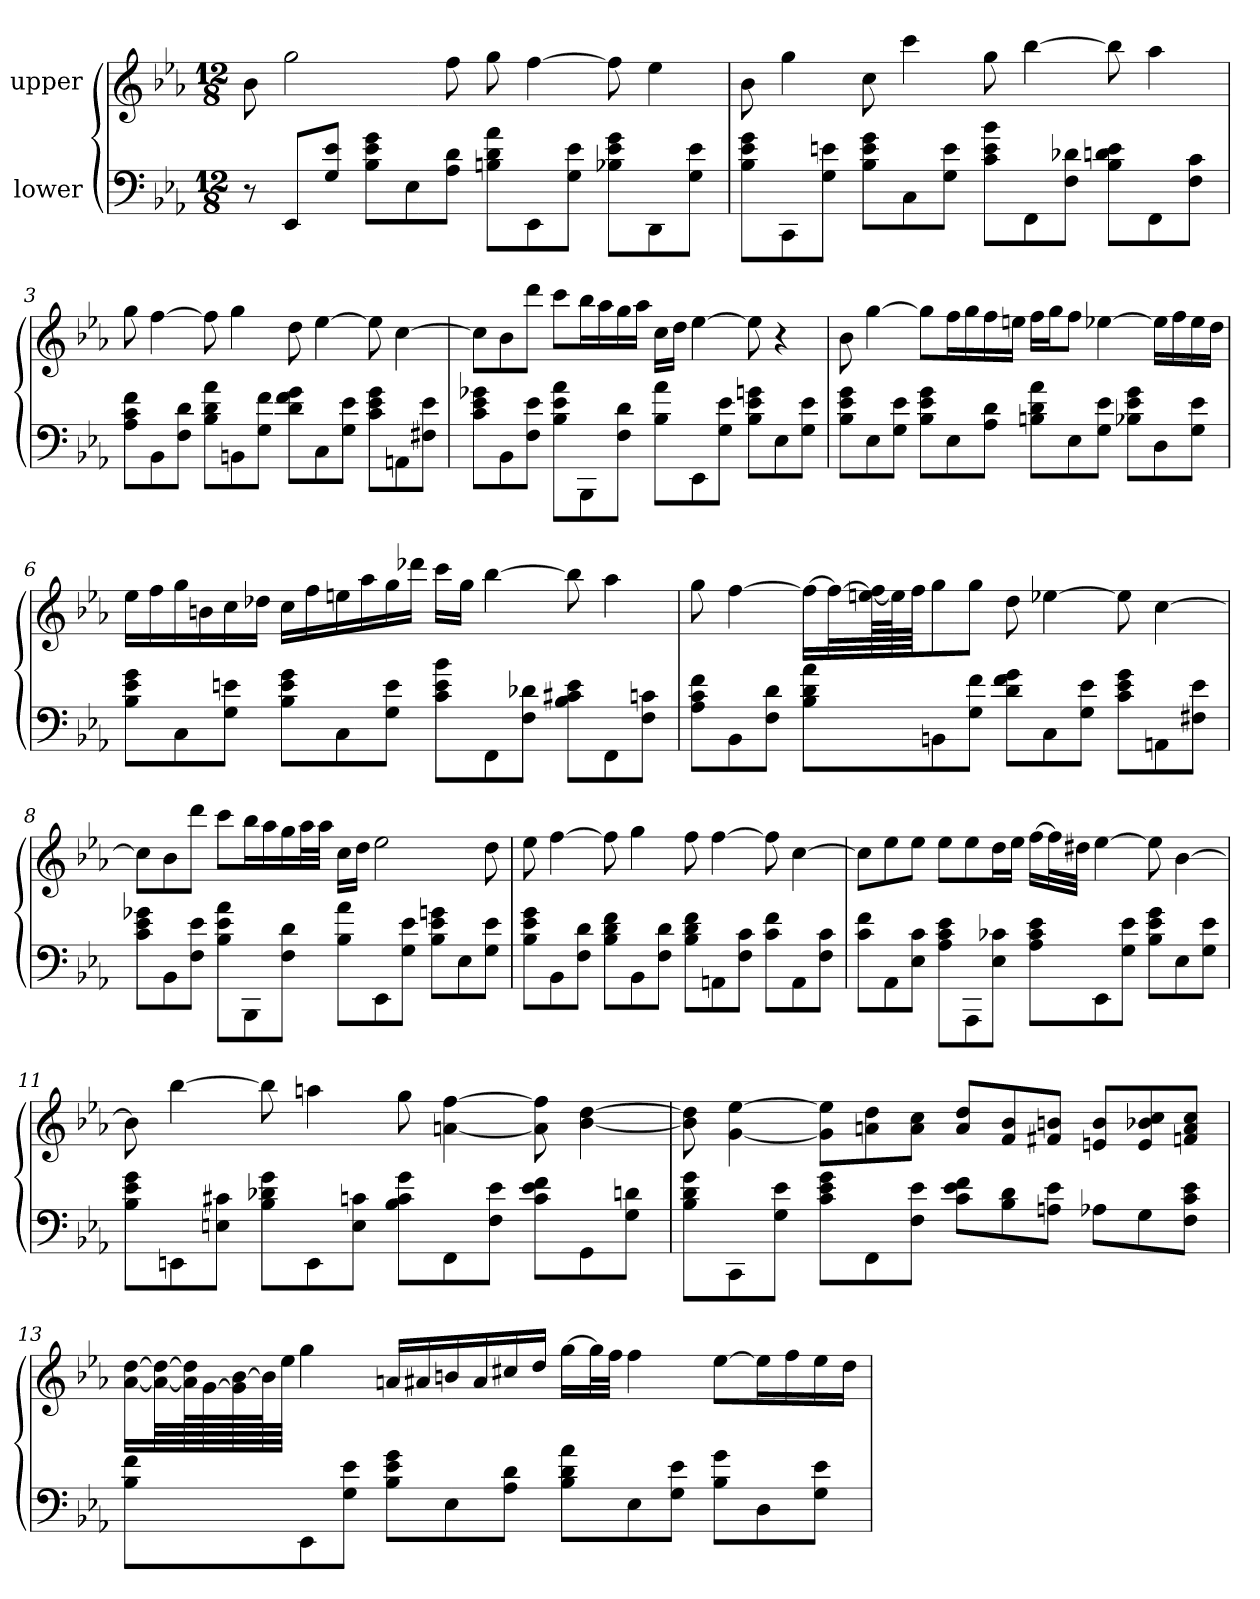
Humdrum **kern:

**kern	**kern
*part2	*part1
*staff2	*staff1
*I"lower	*I"upper
*clefF4	*clefG2
*k[b-e-a-]	*k[b-e-a-]
*E-:	*E-:
*M12/8	*M12/8
=1	=1
8r	8b-\
8EE-/L	2gg\
8G/ 8e-/J	.
8B-\ 8e-\ 8g\L	.
8E-\	.
8A-\ 8d\J	8ff\
8Bn\ 8d\ 8a-\L	8gg\
8EE-\	[4ff\
8G\ 8e-\J	.
8B-X\ 8e-\ 8g\L	8ff\]
8DD\	4ee-\
8G\ 8e-\J	.
=2	=2
8B-\ 8e-\ 8g\L	8b-\
8CC\	4gg\
8G\ 8en\J	.
8B-\ 8e\ 8g\L	8cc\
8C\	4ccc\
8G\ 8e\J	.
8c\ 8e\ 8b-\L	8gg\
8FF\	[4bb-\
8F\ 8d-X\J	.
8B-\ 8dn\ 8e\L	8bb-\]
8FF\	4aa-\
8F\ 8c\J	.
!!LO:LB:g=z
=3	=3
8A-\ 8c\ 8f\L	8gg\
8BB-\	[4ff\
8F\ 8d\J	.
8B-\ 8d\ 8a-\L	8ff\]
8BBn\	4gg\
8G\ 8f\J	.
8d\ 8f\ 8g\L	8dd\
8C\	[4ee-\
8G\ 8e-\J	.
8c\ 8e-\ 8g\L	8ee-\]
8AAn\	[4cc\
8F#X\ 8e-\J	.
=4	=4
8c\ 8e-\ 8g-X\L	8cc\L]
8BB-\	8b-\
8F\ 8e-\J	8ddd\J
8B-\ 8e-\ 8a-\L	8ccc\L
8BBB-\	16bb-\L
.	16aa-\
8F\ 8d\J	16gg\
.	16aa-\JJ
8B-\ 8a-\L	16cc\LL
.	16dd\JJ
8EE-\	[4ee-\
8G\ 8e-\J	.
8B-\ 8e-\ 8gn\L	8ee-\]
8E-\	4r
8G\ 8e-\J	.
!!LO:LB:g=z
=5	=5
8B-\ 8e-\ 8g\L	8b-\
8E-\	[4gg\
8G\ 8e-\J	.
8B-\ 8e-\ 8g\L	8gg\L]
8E-\	16ff\L
.	16gg\
8A-\ 8d\J	16ff\
.	16een\JJ
8Bn\ 8d\ 8a-\L	16ff\LL
.	16gg\J
8E-\	8ff\J
8G\ 8e-\J	[4ee-X\
8B-X\ 8e-\ 8g\L	.
8D\	16ee-\LL]
.	16ff\
8G\ 8e-\J	16ee-\
.	16dd\JJ
=6	=6
8B-\ 8e-\ 8g\L	16ee-\LL
.	16ff\
8C\	16gg\
.	16bn\
8G\ 8en\J	16cc\
.	16dd-X\JJ
8B-\ 8e\ 8g\L	16cc\LL
.	16ff\
8C\	16een\
.	16aa-\
8G\ 8e\J	16gg\
.	16ddd-X\JJ
8c\ 8e\ 8b-\L	16ccc\LL
.	16gg\JJ
8FF\	[4bb-\
8F\ 8d-X\J	.
8B-\ 8c#X\ 8e\L	8bb-\]
8FF\	4aa-\
8F\ 8cn\J	.
!!LO:LB:g=z
=7	=7
8A-\ 8c\ 8f\L	8gg\
8BB-\	[4ff\
8F\ 8d\J	.
8B-\ 8d\ 8a-\L	16ff\LL_
.	32ff\L_
.	[128een\ 128ff\]LL
.	128ee\J]
.	64ff\JJJ
8BBn\	8gg\
8G\ 8f\J	8gg\J
8d\ 8f\ 8g\L	8dd\
8C\	[4ee-X\
8G\ 8e-\J	.
8c\ 8e-\ 8g\L	8ee-\]
8AAn\	[4cc\
8F#X\ 8e-\J	.
=8	=8
8c\ 8e-\ 8g-X\L	8cc\L]
8BB-\	8b-\
8F\ 8e-\J	8ddd\J
8B-\ 8e-\ 8a-\L	8ccc\L
8BBB-\	16bb-\L
.	16aa-\
8F\ 8d\J	16gg\
.	32aa-\L
.	32aa-\JJJ
8B-\ 8a-\L	16cc\LL
.	16dd\JJ
8EE-\	2ee-\
8G\ 8e-\J	.
8B-\ 8e-\ 8gn\L	.
8E-\	.
8G\ 8e-\J	8dd\
!!LO:LB:g=z
=9	=9
8B-\ 8e-\ 8g\L	8ee-\
8BB-\	[4ff\
8F\ 8d\J	.
8B-\ 8d\ 8f\L	8ff\]
8BB-\	4gg\
8F\ 8d\J	.
8B-\ 8d\ 8f\L	8ff\
8AAn\	[4ff\
8F\ 8c\J	.
8c\ 8f\L	8ff\]
8AA\	[4cc\
8F\ 8c\J	.
=10	=10
8c\ 8f\L	8cc\L]
8AA-\	8ee-\
8E-\ 8c\J	8ee-\J
8A-\ 8c\ 8e-\L	8ee-\L
8AAA-\	8ee-\
8E-\ 8c-X\J	16dd\L
.	16ee-\JJ
8A-\ 8c-\ 8e-\L	[16ff\LL
.	32ff\L]
.	32dd#X\JJJ
8EE-\	[4ee-\
8G\ 8e-\J	.
8B-\ 8e-\ 8g\L	8ee-\]
8E-\	[4b-\
8G\ 8e-\J	.
!!LO:PB:g=z
=11	=11
8B-\ 8e-\ 8g\L	8b-\]
8EEn\	[4bb-\
8En\ 8c#X\J	.
8B-\ 8d-X\ 8g\L	8bb-\]
8EE\	4aan\
8E\ 8cn\J	.
8B-\ 8c\ 8g\L	8gg\
8FF\	[4an\ [4ff\
8F\ 8e-\J	.
8c\ 8e-\ 8f\L	8a\] 8ff\]
8GG\	[4b-\ [4dd\
8G\ 8dn\J	.
=12	=12
8B-\ 8d\ 8g\L	8b-\] 8dd\]
8CC\	[4g\ [4ee-\
8G\ 8e-\J	.
8c\ 8e-\ 8g\L	8g\] 8ee-\]L
8FF\	8an\ 8dd\
8F\ 8e-\J	8a\ 8cc\J
8c\ 8e-\ 8f\L	8a/ 8dd/L
8B-\ 8d\	8f/ 8b-/
8An\ 8e-\J	8f#X/ 8bn/J
8A-X\L	8en/ 8b/L
8G\	8e/ 8b-X/ 8cc/
8F\ 8c\ 8e-\J	8fn/ 8a/ 8cc/J
!!LO:LB:g=z
=13	=13
8B-\ 8f\L	[16a-\ [16dd\LL
.	64a-\_ 64dd\_LL
.	128a-\] 128dd\]L
.	[128g\
.	128g\] [128b-\
.	128b-\J]
.	64ee-\JJJJ
8EE-\	4gg\
8G\ 8e-\J	.
8B-\ 8e-\ 8g\L	16an/LL
.	16a#X/
8E-\	16bn/
.	16a#/
8A-\ 8d\J	16cc#X/
.	16dd/JJ
8B-\ 8d\ 8a-\L	[16gg\LL
.	32gg\L]
.	32ff\JJJ
8E-\	4ff\
8G\ 8e-\J	.
8B-\ 8g\L	[8ee-\L
8D\	16ee-\L]
.	16ff\
8G\ 8e-\J	16ee-\
.	16dd\JJ
=	=
*-	*-
